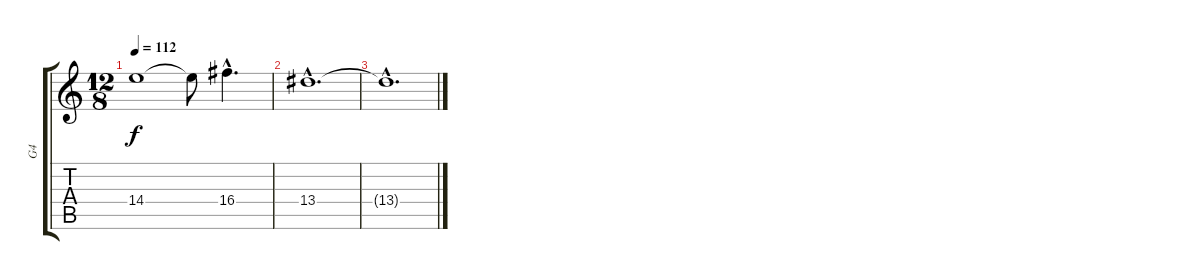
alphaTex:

\track ("G4" "G4") {instrument electricguitarjazz}
\staff {score tabs}
\tuning (E4 B3 G3 D3 A2 E2) {hide}
\ts (12 8)
\tempo 112
\clef g2
\ks c
14.4.1{dy f} 14.4{t}.8 16.4{hac}.4{d} |
13.4{hac}.1{d} |
13.4{hac t}.1{d}
